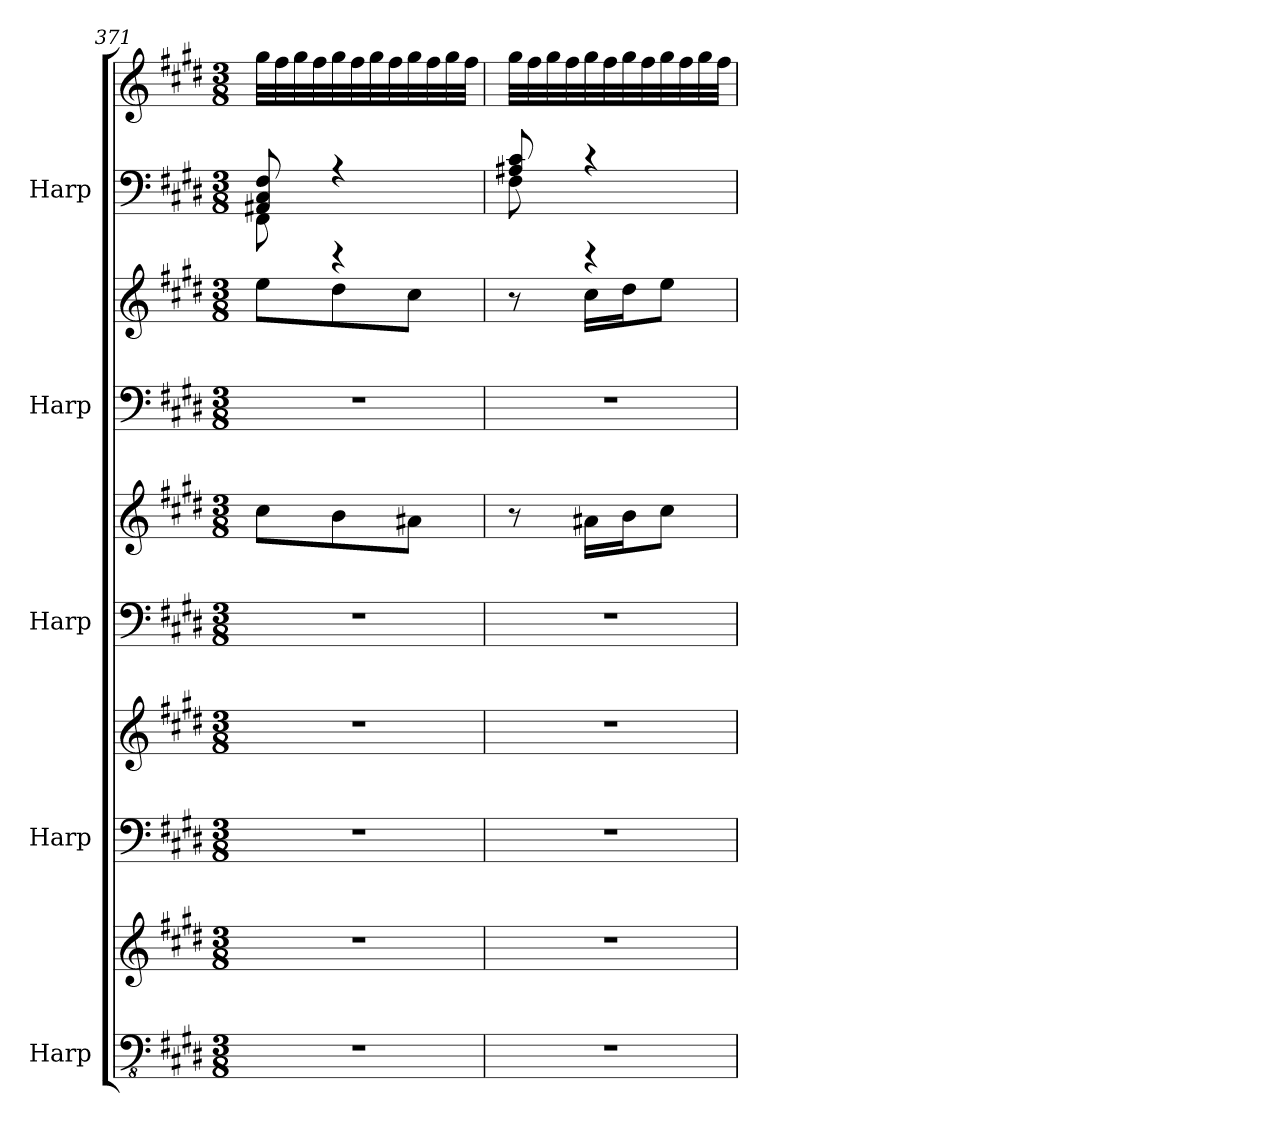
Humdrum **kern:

**kern	**kern	**kern	**kern	**kern	**kern	**kern	**kern	**kern	**kern
*part5	*part5	*part4	*part4	*part3	*part3	*part2	*part2	*part1	*part1
*staff10	*staff9	*staff8	*staff7	*staff6	*staff5	*staff4	*staff3	*staff2	*staff1
*I"Harp	*	*I"Harp	*	*I"Harp	*	*I"Harp	*	*I"Harp	*
*I'Hp	*	*I'Hp	*	*I'Hp	*	*I'Hp	*	*I'Hp	*
*clefFv4	*clefG2	*clefF4	*clefG2	*clefF4	*clefG2	*clefF4	*clefG2	*clefF4	*clefG2
*k[f#c#g#d#]	*k[f#c#g#d#]	*k[f#c#g#d#]	*k[f#c#g#d#]	*k[f#c#g#d#]	*k[f#c#g#d#]	*k[f#c#g#d#]	*k[f#c#g#d#]	*k[f#c#g#d#]	*k[f#c#g#d#]
*M3/8	*M3/8	*M3/8	*M3/8	*M3/8	*M3/8	*M3/8	*M3/8	*M3/8	*M3/8
=371	=371	=371	=371	=371	=371	=371	=371	=371	=371
*	*	*	*	*	*	*	*	*^	*
4.r	4.r	4.r	4.r	4.r	8cc#\L	4.r	8ee\L	8AA#X/ 8C#/ 8F#/	8FF#\	32gg#\LLL
.	.	.	.	.	.	.	.	.	.	32ff#\
.	.	.	.	.	.	.	.	.	.	32gg#\
.	.	.	.	.	.	.	.	.	.	32ff#\
.	.	.	.	.	8b\	.	8dd#\	4r	4rFFF	32gg#\
.	.	.	.	.	.	.	.	.	.	32ff#\
.	.	.	.	.	.	.	.	.	.	32gg#\
.	.	.	.	.	.	.	.	.	.	32ff#\
.	.	.	.	.	8a#X\J	.	8cc#\J	.	.	32gg#\
.	.	.	.	.	.	.	.	.	.	32ff#\
.	.	.	.	.	.	.	.	.	.	32gg#\
.	.	.	.	.	.	.	.	.	.	32ff#\JJJ
=372	=372	=372	=372	=372	=372	=372	=372	=372	=372	=372
4.r	4.r	4.r	4.r	4.r	8r	4.r	8r	8A#X/ 8c#/	8F#\	32gg#\LLL
.	.	.	.	.	.	.	.	.	.	32ff#\
.	.	.	.	.	.	.	.	.	.	32gg#\
.	.	.	.	.	.	.	.	.	.	32ff#\
.	.	.	.	.	16a#X\LL	.	16cc#\LL	4r	4rFFF	32gg#\
.	.	.	.	.	.	.	.	.	.	32ff#\
.	.	.	.	.	16b\J	.	16dd#\J	.	.	32gg#\
.	.	.	.	.	.	.	.	.	.	32ff#\
.	.	.	.	.	8cc#\J	.	8ee\J	.	.	32gg#\
.	.	.	.	.	.	.	.	.	.	32ff#\
.	.	.	.	.	.	.	.	.	.	32gg#\
.	.	.	.	.	.	.	.	.	.	32ff#\JJJ
*	*	*	*	*	*	*	*	*v	*v	*
=	=	=	=	=	=	=	=	=	=
*-	*-	*-	*-	*-	*-	*-	*-	*-	*-
